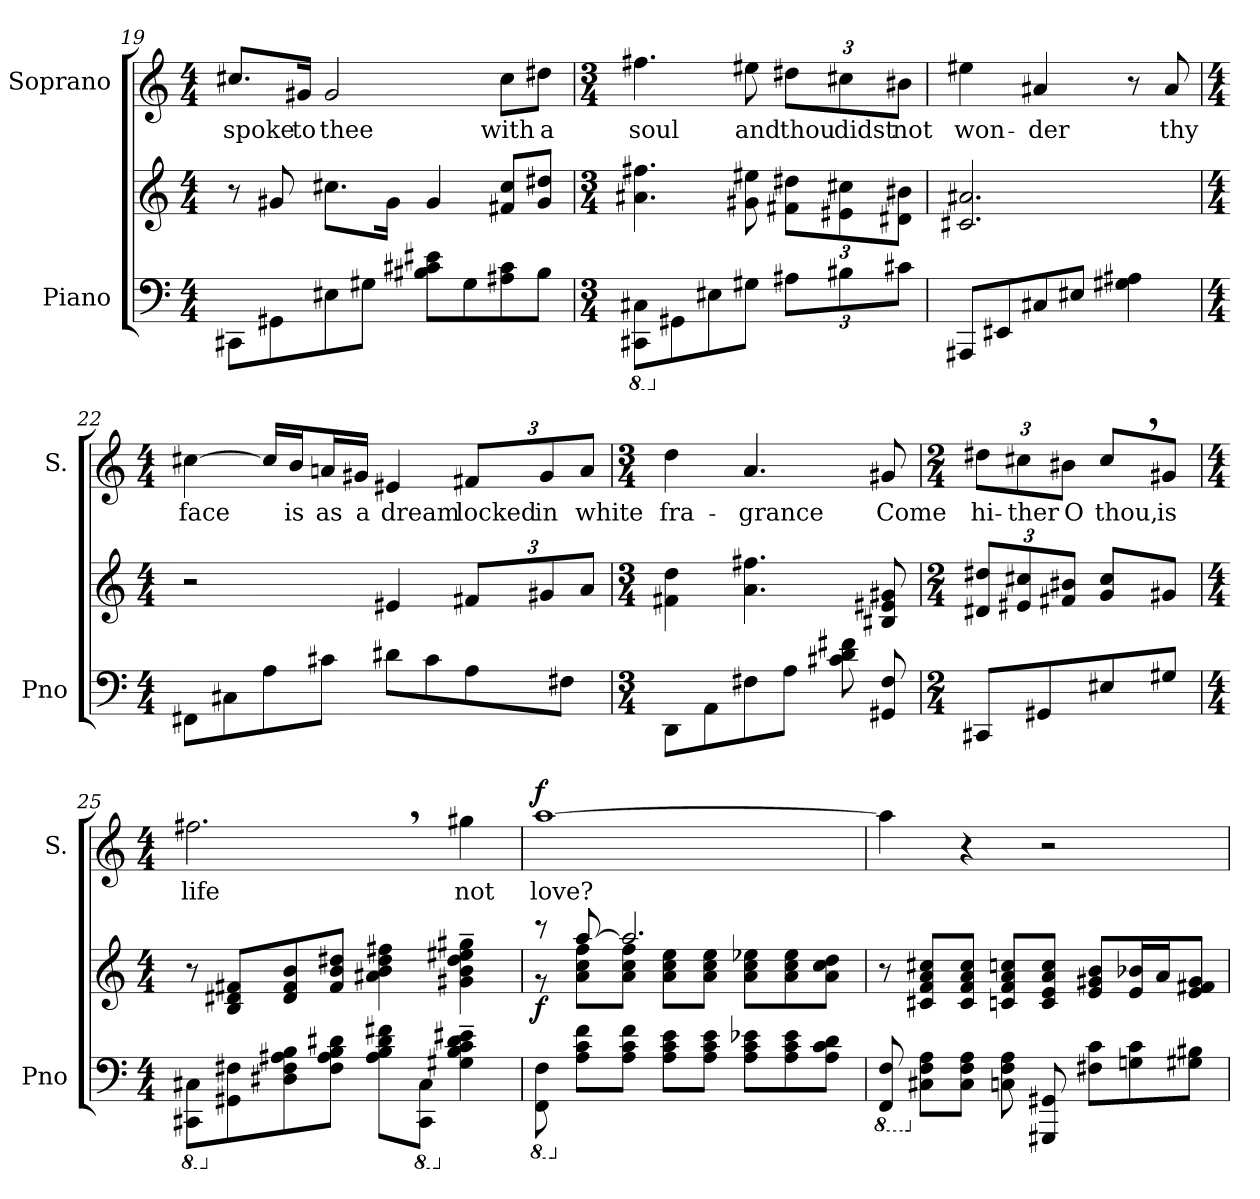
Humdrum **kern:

**kern	**kern	**dynam	**kern	**text	**dynam
*part2	*part2	*part2	*part1	*part1	*part1
*staff3	*staff2	*staff2/3	*staff1	*staff1	*staff1
*I"Piano	*	*	*I"Soprano	*	*
*I'Pno	*	*	*I'S.	*	*
!!LO:LB:g=z
*clefF4	*clefG2	*	*clefG2	*	*
*k[]	*k[]	*	*k[]	*	*
*C:	*C:	*	*C:	*	*
*M4/4	*M4/4	*	*M4/4	*	*
=19	=19	=19	=19	=19	=19
!	!	!	!	!LO:LY:b	!
8CC#X\L	8r	.	8.cc#X/L	spoke	.
8GG#X\	8g#X/	.	.	.	.
!	!	!	!	!LO:LY:b	!
.	.	.	16g#X/Jk	to	.
!	!	!	!	!LO:LY:b	!
8E#X\	8.cc#X\L	.	2g#/	thee	.
8G#X\J	.	.	.	.	.
.	16g#\Jk	.	.	.	.
8e#X\ 8c#X\ 8B#X\L	4g#/	.	.	.	.
8G#\	.	.	.	.	.
!	!	!	!	!LO:LY:b	!
8c#\ 8A#X\	8cc#/ 8f#X/L	.	8cc#\L	with	.
!	!	!	!	!LO:LY:b	!
8B#\J	8dd#X/ 8g#/J	.	8dd#X\J	a	.
=20	=20	=20	=20	=20	=20
*M3/4	*M3/4	*	*M3/4	*	*
*8ba	*	*	*	*	*
!	!	!	!	!LO:LY:b	!
8CC#X\ 8CCC#X\L	4.ff#X\ 4.a#X\	.	4.ff#X\	soul	.
*X8ba	*	*	*	*	*
8GG#X\	.	.	.	.	.
8E#X\	.	.	.	.	.
!	!	!	!	!LO:LY:b	!
8G#X\J	8ee#X\ 8g#X\	.	8ee#X\	and	.
*Xbrackettup	*Xbrackettup	*	*	*	*
!	!	!	!	!LO:LY:b	!
12A#X\L	12dd#X\ 12f#X\L	.	12dd#X\L	thou	.
!	!	!	!	!LO:LY:b	!
12B#X\	12cc#X\ 12e#X\	.	12cc#X\	didst	.
!	!	!	!	!LO:LY:b	!
12c#X\J	12b#X\ 12d#X\J	.	12b#X\J	not	.
!!LO:LB:g=z
=21	=21	=21	=21	=21	=21
!	!	!	!	!LO:LY:b	!
8AAA#X/L	2.a#X/ 2.c#X/	.	4ee#X\	won-	.
8EE#X/	.	.	.	.	.
!	!	!	!	!LO:LY:b	!
8C#X/	.	.	4a#X/	-der	.
8E#X/J	.	.	.	.	.
4A#X\ 4G#X\	.	.	8r	.	.
!	!	!	!	!LO:LY:b	!
.	.	.	8a#/	thy	.
=22	=22	=22	=22	=22	=22
*M4/4	*M4/4	*	*M4/4	*	*
!	!	!	!	!LO:LY:b	!
8FF#X\L	2r	.	[>4cc#X\	face	.
8C#X\	.	.	.	.	.
8A\	.	.	16cc#/LL]	.	.
!	!	!	!	!LO:LY:b	!
.	.	.	16b/J	is	.
!	!	!	!	!LO:LY:b	!
8c#X\J	.	.	16an/L	as	.
!	!	!	!	!LO:LY:b	!
.	.	.	16g#X/JJ	a	.
!	!	!	!	!LO:LY:b	!
8d#X\L	4e#X/	.	4e#X/	dream	.
8c#\	.	.	.	.	.
!	!	!	!	!LO:LY:b	!
8A\	12f#X/L	.	12f#X/L	locked	.
!	!	!	!	!LO:LY:b	!
.	12g#X/	.	12g#/	in	.
8F#X\J	.	.	.	.	.
!	!	!	!	!LO:LY:b	!
.	12a/J	.	12a/J	white	.
!!LO:PB:g=z
=23	=23	=23	=23	=23	=23
*M3/4	*M3/4	*	*M3/4	*	*
!	!	!	!	!LO:LY:b	!
8DD\L	4dd\ 4f#X\	.	4dd\	fra-	.
8AA\	.	.	.	.	.
!	!	!	!	!LO:LY:b	!
8F#X\	4.ff#X\ 4.a\	.	4.a/	-grance	.
8A\J	.	.	.	.	.
8f#X\ 8d\ 8c#X\	.	.	.	.	.
!	!	!	!	!LO:LY:b	!
8F#/ 8GG#X/	8g#X/ 8e#X/ 8B#X/	.	8g#X/	Come	.
=24	=24	=24	=24	=24	=24
*M2/4	*M2/4	*	*M2/4	*	*
!	!	!	!	!LO:LY:b	!
8CC#X/L	12dd#X/ 12d#X/L	.	12dd#X\L	hi-	.
!	!	!	!	!LO:LY:b	!
.	12cc#X/ 12e#X/	.	12cc#X\	ther	.
8GG#X/	.	.	.	.	.
!	!	!	!	!LO:LY:b	!
.	12b#X/ 12f#X/J	.	12b#X\J	O	.
!	!	!	!	!LO:LY:b	!
8E#X/	8cc#/ 8g/L	.	8cc#,/L	thou,	.
!	!	!	!	!LO:LY:b	!
8G#X/J	8g#X/J	.	8g#X/J	is	.
=25	=25	=25	=25	=25	=25
*M4/4	*M4/4	*	*M4/4	*	*
*8ba	*	*	*	*	*
!	!	!	!	!LO:LY:b	!
8CC#X\ 8CCC#X\L	8r	.	2.ff#X,\	life	.
*X8ba	*	*	*	*	*
8F#X\ 8GG#X\	8f#X/ 8d#X/ 8B/L	.	.	.	.
8B\ 8A#X\ 8F#\ 8D#X\	8b/ 8f#/ 8d#/	.	.	.	.
8d#X\ 8B\ 8A#\ 8F#\J	8dd#X/ 8b/ 8f#/J	.	.	.	.
8f#X\ 8d#\ 8B\ 8A#\L	4ff#X\ 4dd#\ 4b\ 4a#X\	.	.	.	.
*8ba	*	*	*	*	*
8CC#\ 8CCC#\J	.	.	.	.	.
*X8ba	*	*	*	*	*
!	!	!	!	!LO:LY:b	!
4e#X\~> 4d#\~> 4c\~> 4B\~> 4G#X\~>	4gg#X\~> 4ee#X\~> 4dd#\~> 4b\~> 4g#X\~>	.	4gg#X\	not	.
!!LO:LB:g=z
=26	=26	=26	=26	=26	=26
*8ba	*	*	*	*	*
*	*^	*	*	*	*
!	!	!	!LO:DY:b	!	!LO:LY:b	!LO:DY:a
8FF\ 8FFF\	8r	8r	f	[>1aa	love?	f
*X8ba	*	*	*	*	*	*
8f\ 8c\ 8A\L	[>8aa/	8ff\ 8cc\ 8a\L	.	.	.	.
8f\ 8c\ 8A\J	2.aa/]	8ff\ 8cc\ 8a\J	.	.	.	.
8e\ 8c\ 8A\L	.	8ee\ 8cc\ 8a\L	.	.	.	.
8e\ 8c\ 8A\J	.	8ee\ 8cc\ 8a\J	.	.	.	.
8e-X\ 8c\ 8A\L	.	8ee-X\ 8cc\ 8a\L	.	.	.	.
8e-\ 8c\ 8A\	.	8ee-\ 8cc\ 8a\	.	.	.	.
8d\ 8c\ 8A\J	.	8dd\ 8cc\ 8a\J	.	.	.	.
*	*v	*v	*	*	*	*
=27	=27	=27	=27	=27	=27
*8ba	*	*	*	*	*
8FF/ 8FFF/	8r	.	4aa\]	.	.
*X8ba	*	*	*	*	*
8A\ 8F\ 8C#X\L	8cc#X/ 8a/ 8f/ 8c#X/L	.	.	.	.
8A\ 8F\ 8C#\J	8cc#/ 8a/ 8f/ 8c#/J	.	4r	.	.
8A\ 8F\ 8Cn\	8ccn/ 8a/ 8f/ 8cn/L	.	.	.	.
8GG#X/ 8GGG#X/	8cc/ 8a/ 8e/ 8c/J	.	2r	.	.
8c\ 8F#X\L	8b/ 8g#X/ 8e/L	.	.	.	.
8c\ 8Gn\	16b-X/ 16e/L	.	.	.	.
.	16a/J	.	.	.	.
8B#X\ 8G#X\J	8g#/ 8f#X/ 8e/J	.	.	.	.
=	=	=	=	=	=
*-	*-	*-	*-	*-	*-
